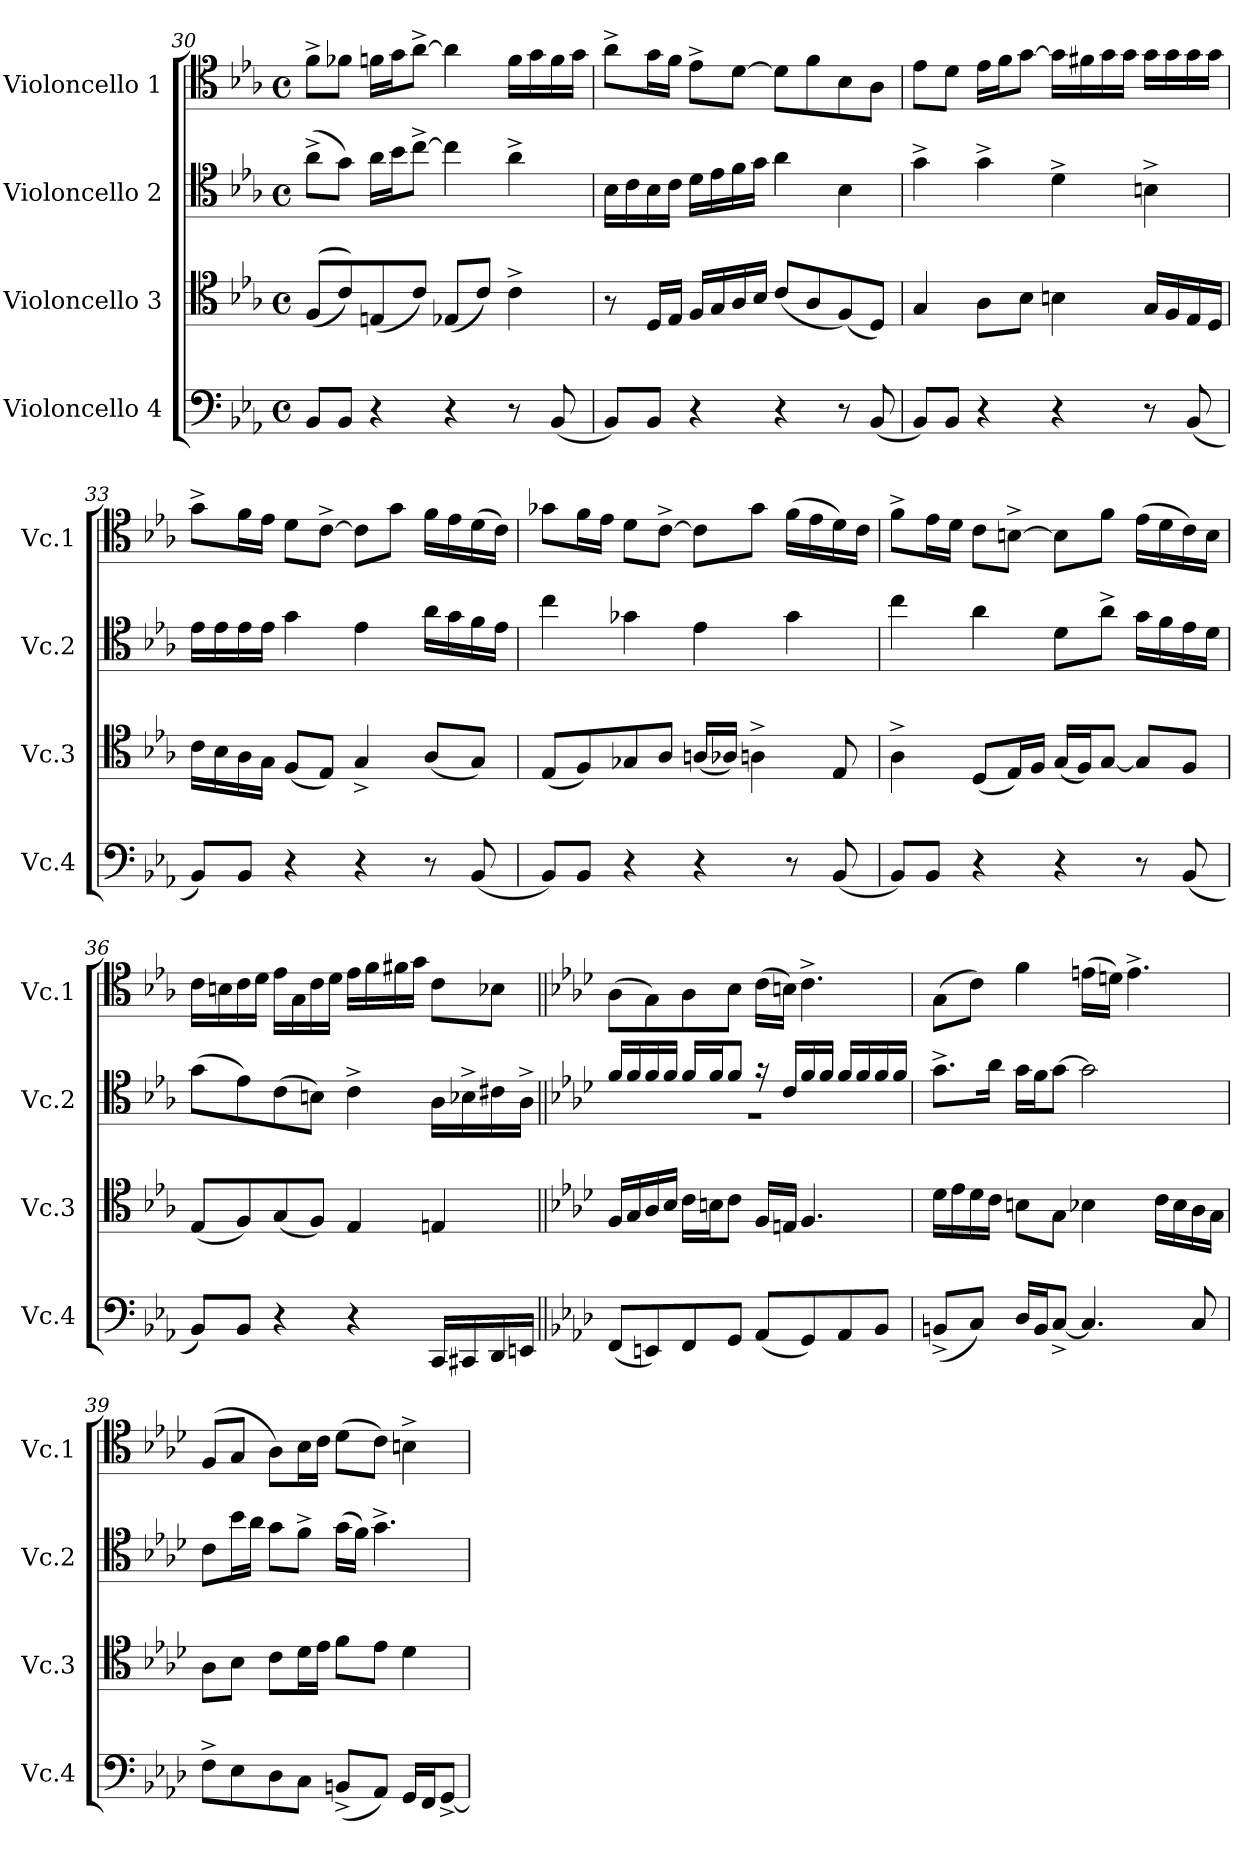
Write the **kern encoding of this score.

**kern	**kern	**kern	**kern
*part4	*part3	*part2	*part1
*staff4	*staff3	*staff2	*staff1
*I"Violoncello 4	*I"Violoncello 3	*I"Violoncello 2	*I"Violoncello 1
*I'Vc.4	*I'Vc.3	*I'Vc.2	*I'Vc.1
*clefF4	*clefC4	*clefC4	*clefC4
*k[b-e-a-]	*k[b-e-a-]	*k[b-e-a-]	*k[b-e-a-]
*M4/4	*M4/4	*M4/4	*M4/4
*met(c)	*met(c)	*met(c)	*met(c)
=30	=30	=30	=30
8BB-/L	((8F/L	(8a-^\L	8f^\L
8BB-/J	8c/))	8g\J)	8f-X\J
4r	(8En/	16a-\LL	16fn\LL
.	.	16b-\J	16g\J
.	8c/J)	[8cc^\J	[8a-^\J
4r	(8E-X/L	4cc\]	4a-\]
.	8c/J)	.	.
8r	4c^\	4a-^\	16f\LL
.	.	.	16g\
(8BB-/	.	.	16f\
.	.	.	16g\JJ
!!LO:LB:g=z
=31	=31	=31	=31
8BB-/L)	8r	16B-\LL	8a-^\L
.	.	16c\	.
8BB-/J	16D/LL	16B-\	16g\L
.	16E-/JJ	16c\JJ	16f\JJ
4r	16F/LL	16d\LL	8e-^\L
.	16G/	16e-\	.
.	16A-/	16f\	[8d\J
.	16B-/JJ	16g\JJ	.
4r	(8c/L	4a-\	8d\L]
.	8A-/	.	8f\
8r	(8F/)	4B-\	8B-\
(8BB-/	8D/J)	.	8A-\J
=32	=32	=32	=32
8BB-/L)	4G/	4g^\	8e-\L
8BB-/J	.	.	8d\J
4r	8A-\L	4g^\	16e-\LL
.	.	.	16f\J
.	8B-\J	.	[8g\J
4r	4Bn\	4d^\	16g\LL]
.	.	.	16f#X\
.	.	.	16g\
.	.	.	16g\JJ
8r	16G/LL	4Bn^\	16g\LL
.	16F/	.	16g\
(8BB-/	16E-/	.	16g\
.	16D/JJ	.	16g\JJ
=33	=33	=33	=33
8BB-/L)	16c\LL	16e-\LL	8g^\L
.	16B-\	16e-\	.
8BB-/J	16A-\	16e-\	16f\L
.	16G\JJ	16e-\JJ	16e-\JJ
4r	(8F/L	4g\	8d\L
.	8E-/J)	.	[8c^\J
4r	4G^/	4e-\	8c\L]
.	.	.	8g\J
8r	(8A-/L	16a-\LL	16f\LL
.	.	16g\	16e-\
(8BB-/	8G/J)	16f\	(16d\
.	.	16e-\JJ	16c\JJ)
=34	=34	=34	=34
8BB-/L)	(8E-/L	4cc\	8g-X\L
8BB-/J	8F/)	.	16f\L
.	.	.	16e-\JJ
4r	8G-X/	4g-X\	8d\L
.	8A-/J	.	[8c^\J
4r	(16An/LL	4e-\	8c\L]
.	16A-X/JJ)	.	.
.	4An^\	.	8g-\J
8r	.	4g-\	(16f\LL
.	.	.	16e-\
(8BB-/	8E-/	.	16d\)
.	.	.	16c\JJ
!!LO:LB:g=z
=35	=35	=35	=35
8BB-/L)	4A-^\	4cc\	8f^\L
8BB-/J	.	.	16e-\L
.	.	.	16d\JJ
4r	(8D/L	4a-\	8c\L
.	16E-/L)	.	[8Bn^\J
.	16F/JJ	.	.
4r	(16G/LL	8d\L	8B\L]
.	16F/J)	.	.
.	[8G/J	8a-^\J	8f\J
8r	8G/L]	16g\LL	(16e-\LL
.	.	16f\	16d\
(8BB-/	8F/J	16e-\	16c\)
.	.	16d\JJ	16B\JJ
=36	=36	=36	=36
8BB-/L)	(8E-/L	(8g\L	16c\LL
.	.	.	16Bn\
8BB-/J	8F/)	8e-\)	16c\
.	.	.	16d\JJ
4r	(8G/	(8c\	16e-\LL
.	.	.	16G\
.	8F/J)	8Bn\J)	16c\
.	.	.	16d\JJ
4r	4E-/	4c^\	16e-\LL
.	.	.	16f\
.	.	.	16f#X\
.	.	.	16g\JJ
16CC/LL	4En/	16A-\LL	8c\L
16CC#X/	.	16B-X^\	.
16DD/	.	16c#X\	8B-X\J
16EEn/JJ	.	16A-^\JJ	.
=37||	=37||	=37||	=37||
*k[b-e-a-d-]	*k[b-e-a-d-]	*k[b-e-a-d-]	*k[b-e-a-d-]
*	*	*^	*
(8FF/L	16F/LL	16f/LL	1r	(8A-\L
.	16G/	16f/	.	.
8EEn/)	16A-/	16f/	.	8G\)
.	16B-/JJ	16f/JJ	.	.
8FF/	16c\LL	16f/LL	.	8A-\
.	16Bn\J	16f/J	.	.
8GG/J	8c\J	8f/J	.	8B-\J
(8AA-/L	16F/LL	16r	.	(16c\LL
.	16En/JJ	16c/LL	.	16Bn\JJ)
8GG/)	4.F/	16f/	.	4.c^\
.	.	16f/JJ	.	.
8AA-/	.	16f/LL	.	.
.	.	16f/	.	.
8BB-/J	.	16f/	.	.
.	.	16f/JJ	.	.
*	*	*v	*v	*
!!LO:LB:g=z
=38	=38	=38	=38
(8BBn^/L	16d-\LL	8.g^\L	(8G\L
.	16e-\	.	.
8C/J)	16d-\	.	8c\J)
.	16c\JJ	16a-\Jk	.
16D-/LL	8Bn\L	16g\LL	4f\
16BB/J	.	16f\J	.
[8C^/J	8G\J	[8g\J	.
4.C/]	4B-X\	2g\]	(16en\LL
.	.	.	16dn\JJ)
.	.	.	4.e^\
.	16c\LL	.	.
.	16B-\	.	.
8C/	16A-\	.	.
.	16G\JJ	.	.
=39	=39	=39	=39
8F^\L	8A-\L	8c\L	(8F/L
8E-\	8B-\J	16b-\L	8G/J
.	.	16a-\JJ	.
8D-\	8c\L	8g\L	8A-\L)
8C\J	16d-\L	8f^\J	16B-\L
.	16e-\JJ	.	16c\JJ
(8BBn^/L	8f\L	(16g\LL	(8d-\L
.	.	16f\JJ)	.
8AA-/J)	8e-\J	4.g^\	8c\J)
16GG/LL	4d-\	.	4Bn^\
16FF/J	.	.	.
[8GG^/J	.	.	.
=	=	=	=
*-	*-	*-	*-
